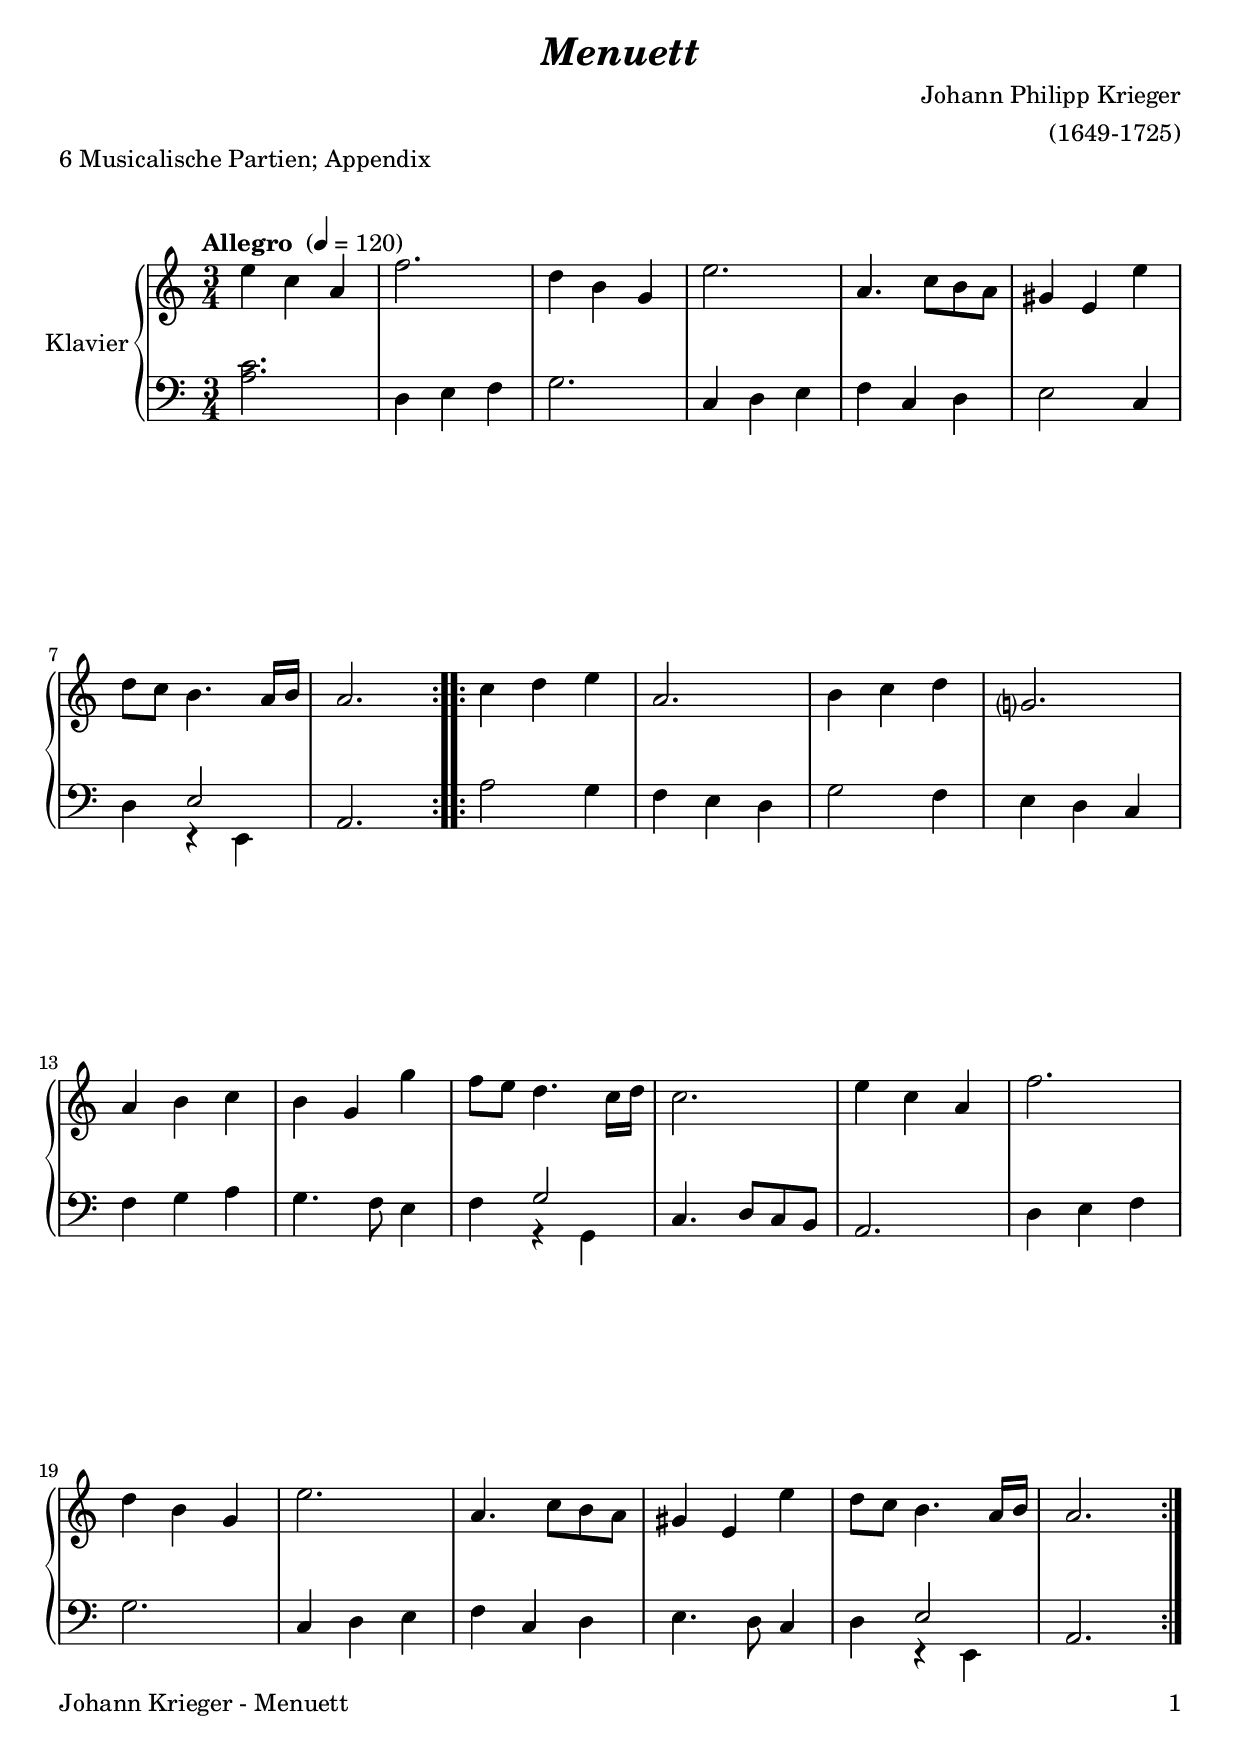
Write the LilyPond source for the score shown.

\version "2.24.1"
\include "deutsch.ly"

#(set-global-staff-size 21)

\header {
  title       = \markup \bold \italic "Menuett"
  composer    = "Johann Philipp Krieger"
  arranger    = "(1649-1725)"
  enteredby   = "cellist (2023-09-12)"
  piece       = "6 Musicalische Partien; Appendix"
}

voiceconsts = {
  \key a \minor
  \time 3/4
%  \numericTimeSignature
  \compressEmptyMeasures
  % Set default beaming for all staves
%  \set Timing.beamExceptions = #'()
%  \set Timing.baseMoment     = #(ly:make-moment 1 4)
%  \set Timing.beatStructure  = #'(1 1 1)
  \tempo "Allegro " 4=120
}

% mikl = "harpsichord"
mikl = "bright acoustic"
% mikl = "church organ"

atem = \mark \markup \box \italic "a tempo"
dcaf = \mark \markup \box \italic "D.C. al Fine"
fine = \mark \markup \box \italic "Fine"
rit  = \mark \markup \box \italic "rit."

va = \relative c'' {
  \voiceconsts

  \repeat volta 2 {
    e4 c a
    f'2.
    d4 h g
    e'2.
    a,4. c8 h a
    gis4 e e'
    d8 c h4. a16 h
    a2.
  }

  \repeat volta 2 {
    c4 d e
    a,2.
    h4 c d
    g,?2.
    a4 h c
    h g g'
    f8 e d4. c16 d
    c2.

    e4 c a
    f'2.
    d4 h g
    e'2.
    a,4. c8 h a
    gis4 e e'
    d8 c h4. a16 h
    a2.
  }
}

vb = \relative c' {
  \voiceconsts
  \clef "bass"
  
  \repeat volta 2 {
    <a c>2.
    d,4 e f
    g2.
    c,4 d e
    f c d
    e2 c4
    d << e2 \\ { r4 e, } >>
    a2.
  }

  \repeat volta 2 {
    a'2 g4
    f e d
    g2 f4
    e d c
    f g a
    g4. f8 e4
    f << g2 \\ { r4 g, } >>
    c4. d8 c h

    a2.
    d4 e f
    g2.
    c,4 d e
    f c d
    e4. d8 c4
    d << e2 \\ { r4 e, } >>
    a2.
  }
}


music = \new PianoStaff <<
  \set PianoStaff.midiInstrument = \mikl
  \set PianoStaff.instrumentName = \markup \center-column { "Klavier" }
  <<
    \new Staff {
      \transpose a a { \va }
    }
%    \new Dynamics \vdy
    \new Staff {
      \transpose a a { \vb }
    }
  >>  
>>

\book {
   \paper {
    print-page-number = ##t
    print-first-page-number = ##t
    ragged-last-bottom = ##f
    oddHeaderMarkup = \markup \null
    evenHeaderMarkup = \markup \null
    oddFooterMarkup = \markup {
      \fill-line {
        \if \should-print-page-number
        "Johann Krieger - Menuett" \fromproperty #'page:page-number-string
      }
    }
    evenFooterMarkup = \oddFooterMarkup
  } \score {
    \music
    \layout {}
  }

  \score {
    \unfoldRepeats \music

    \midi {
      \context {
        \Score
      }
    }
  }
}
